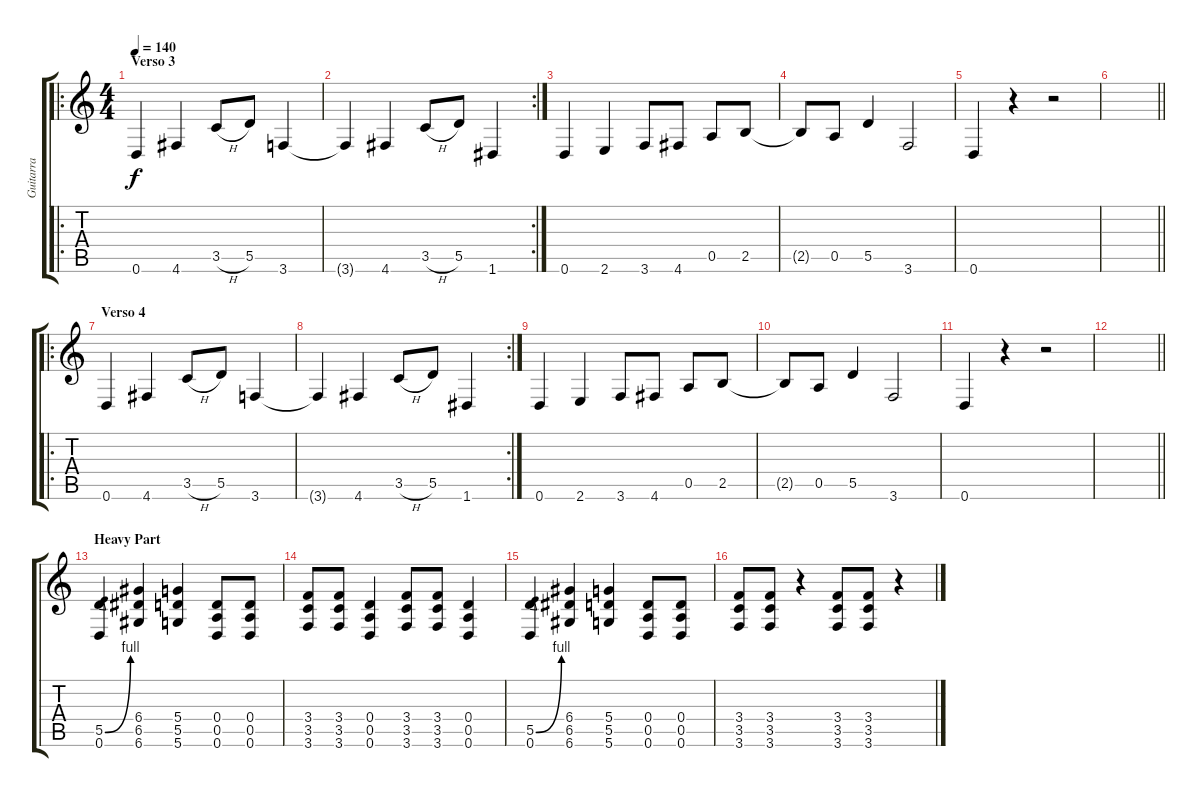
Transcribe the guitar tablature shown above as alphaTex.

\track ("Guitarra" "Guitarra") {instrument distortionguitar}
\staff {score tabs}
\tuning (E4 B3 G3 D3 A2 D2) {hide}
\ro
\ts (4 4)
\section ("" "Verso 3")
\tempo 140
\clef g2
\ks c
0.6.4{dy f} 4.6.4 3.5{h}.8 5.5.8 3.6.4 |
\rc 2
3.6{t}.4 4.6.4 3.5{h}.8 5.5.8 1.6.4 |
0.6.4 2.6.4 3.6.8 4.6.8 0.5.8 2.5.8 |
2.5{t}.8 0.5.8 5.5.4 3.6.2 |
0.6.4 r.4 r.2 |
\barLineRight lightlight
|
\ro
\section ("" "Verso 4")
0.6.4 4.6.4 3.5{h}.8 5.5.8 3.6.4 |
\rc 2
3.6{t}.4 4.6.4 3.5{h}.8 5.5.8 1.6.4 |
0.6.4 2.6.4 3.6.8 4.6.8 0.5.8 2.5.8 |
2.5{t}.8 0.5.8 5.5.4 3.6.2 |
0.6.4 r.4 r.2 |
\barLineRight lightlight
|
\section ("" "Heavy Part")
(5.5{be (bend 0 0 60 4)} 0.6).4 (6.4 6.5 6.6).4 (5.4 5.5 5.6).4 (0.4 0.5 0.6).8 (0.4 0.5 0.6).8 |
(3.4 3.5 3.6).8 (3.4 3.5 3.6).8 (0.4 0.5 0.6).4 (3.4 3.5 3.6).8 (3.4 3.5 3.6).8 (0.4 0.5 0.6).4 |
(5.5{be (bend 0 0 60 4)} 0.6).4 (6.4 6.5 6.6).4 (5.4 5.5 5.6).4 (0.4 0.5 0.6).8 (0.4 0.5 0.6).8 |
(3.4 3.5 3.6).8 (3.4 3.5 3.6).8 r.4 (3.4 3.5 3.6).8 (3.4 3.5 3.6).8 r.4
